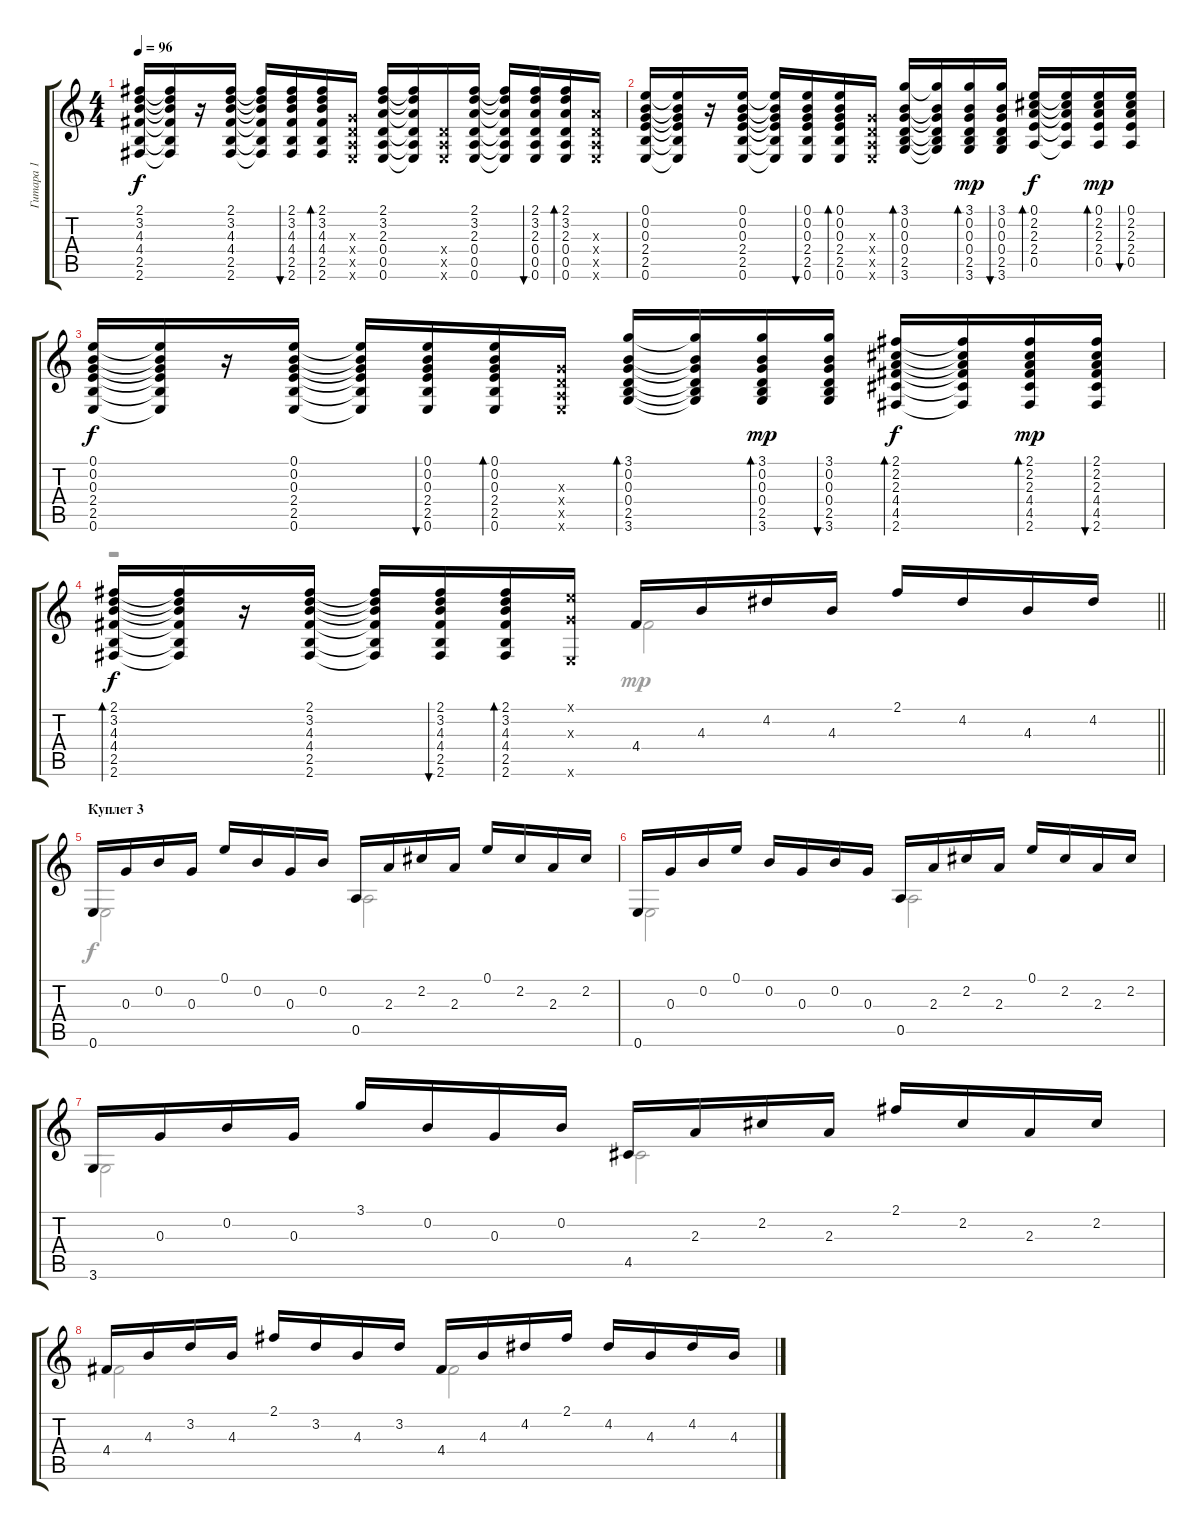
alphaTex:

\track ("Гитара 1" "Гитара 1") {instrument acousticguitarnylon}
\staff {score tabs}
\tuning (E4 B3 G3 D3 A2 E2) {hide}
\voice
\ts (4 4)
\tempo 96
\clef g2
\ks c
(2.1 3.2 4.3 4.4 2.5 2.6).16{dy f} (2.1{t} 3.2{t} 4.3{t} 4.4{t} 2.5{t} 2.6{t}).16 r.16 (2.1 3.2 4.3 4.4 2.5 2.6).16 (2.1{t} 3.2{t} 4.3{t} 4.4{t} 2.5{t} 2.6{t}).16 (2.1 3.2 4.3 4.4 2.5 2.6).16{bu 30} (2.1 3.2 4.3 4.4 2.5 2.6).16{bd 30} (0.3{x} 0.4{x} 0.5{x} 0.6{x}).16 (2.1 3.2 2.3 0.4 0.5 0.6).16 (2.1{t} 3.2{t} 2.3{t} 0.4{t} 0.5{t} 0.6{t}).16 (0.4{x} 0.5{x} 0.6{x}).16 (2.1 3.2 2.3 0.4 0.5 0.6).16 (2.1{t} 3.2{t} 2.3{t} 0.4{t} 0.5{t} 0.6{t}).16 (2.1 3.2 2.3 0.4 0.5 0.6).16{bu 30} (2.1 3.2 2.3 0.4 0.5 0.6).16{bd 30} (2.3{x} 0.4{x} 0.5{x} 0.6{x}).16 |
(0.1 0.2 0.3 2.4 2.5 0.6).16 (0.1{t} 0.2{t} 0.3{t} 2.4{t} 2.5{t} 0.6{t}).16 r.16 (0.1 0.2 0.3 2.4 2.5 0.6).16 (0.1{t} 0.2{t} 0.3{t} 2.4{t} 2.5{t} 0.6{t}).16 (0.1 0.2 0.3 2.4 2.5 0.6).16{bu 30} (0.1 0.2 0.3 2.4 2.5 0.6).16{bd 30} (0.3{x} 0.4{x} 0.5{x} 0.6{x}).16 (3.1 0.2 0.3 0.4 2.5 3.6).16{bd 30} (3.1{t} 0.2{t} 0.3{t} 0.4{t} 2.5{t} 3.6{t}).16 (3.1 0.2 0.3 0.4 2.5 3.6).16{bd 30 dy mp} (3.1 0.2 0.3 0.4 2.5 3.6).16{bu 30} (0.1 2.2 2.3 2.4 0.5).16{bd 30 dy f} (0.1{t} 2.2{t} 2.3{t} 2.4{t} 0.5{t}).16 (0.1 2.2 2.3 2.4 0.5).16{bd 30 dy mp} (0.1 2.2 2.3 2.4 0.5).16{bu 30} |
(0.1 0.2 0.3 2.4 2.5 0.6).16{dy f} (0.1{t} 0.2{t} 0.3{t} 2.4{t} 2.5{t} 0.6{t}).16 r.16 (0.1 0.2 0.3 2.4 2.5 0.6).16 (0.1{t} 0.2{t} 0.3{t} 2.4{t} 2.5{t} 0.6{t}).16 (0.1 0.2 0.3 2.4 2.5 0.6).16{bu 30} (0.1 0.2 0.3 2.4 2.5 0.6).16{bd 30} (0.3{x} 0.4{x} 0.5{x} 0.6{x}).16 (3.1 0.2 0.3 0.4 2.5 3.6).16{bd 30} (3.1{t} 0.2{t} 0.3{t} 0.4{t} 2.5{t} 3.6{t}).16 (3.1 0.2 0.3 0.4 2.5 3.6).16{bd 30 dy mp} (3.1 0.2 0.3 0.4 2.5 3.6).16{bu 30} (2.1 2.2 2.3 4.4 4.5 2.6).16{bd 30 dy f} (2.1{t} 2.2{t} 2.3{t} 4.4{t} 4.5{t} 2.6{t}).16 (2.1 2.2 2.3 4.4 4.5 2.6).16{bd 30 dy mp} (2.1 2.2 2.3 4.4 4.5 2.6).16{bu 30} |
\barLineRight lightlight
(2.1 3.2 4.3 4.4 2.5 2.6).16{bd 60 dy f} (2.1{t} 3.2{t} 4.3{t} 4.4{t} 2.5{t} 2.6{t}).16 r.16 (2.1 3.2 4.3 4.4 2.5 2.6).16 (2.1{t} 3.2{t} 4.3{t} 4.4{t} 2.5{t} 2.6{t}).16 (2.1 3.2 4.3 4.4 2.5 2.6).16{bu 30} (2.1 3.2 4.3 4.4 2.5 2.6).16{bd 30} (0.1{x} 0.3{x} 0.6{x}).16 4.4.16 4.3.16 4.2.16 4.3.16 2.1.16 4.2.16 4.3.16 4.2.16 |
\section ("" "Куплет 3")
0.6.16 0.3.16 0.2.16 0.3.16 0.1.16 0.2.16 0.3.16 0.2.16 0.5.16 2.3.16 2.2.16 2.3.16 0.1.16 2.2.16 2.3.16 2.2.16 |
0.6.16 0.3.16 0.2.16 0.1.16 0.2.16 0.3.16 0.2.16 0.3.16 0.5.16 2.3.16 2.2.16 2.3.16 0.1.16 2.2.16 2.3.16 2.2.16 |
3.6.16 0.3.16 0.2.16 0.3.16 3.1.16 0.2.16 0.3.16 0.2.16 4.5.16 2.3.16 2.2.16 2.3.16 2.1.16 2.2.16 2.3.16 2.2.16 |
4.4.16 4.3.16 3.2.16 4.3.16 2.1.16 3.2.16 4.3.16 3.2.16 4.4.16 4.3.16 4.2.16 2.1.16 4.2.16 4.3.16 4.2.16 4.3.16
\voice
\clef g2
\ottava regular
\simile none
\ks c
|
|
|
\barLineRight lightlight
r.2 4.4.2{dy mp} |
0.6.2{dy f} 0.5.2 |
0.6.2 0.5.2 |
3.6.2 4.5.2 |
4.4.2 4.4.2
